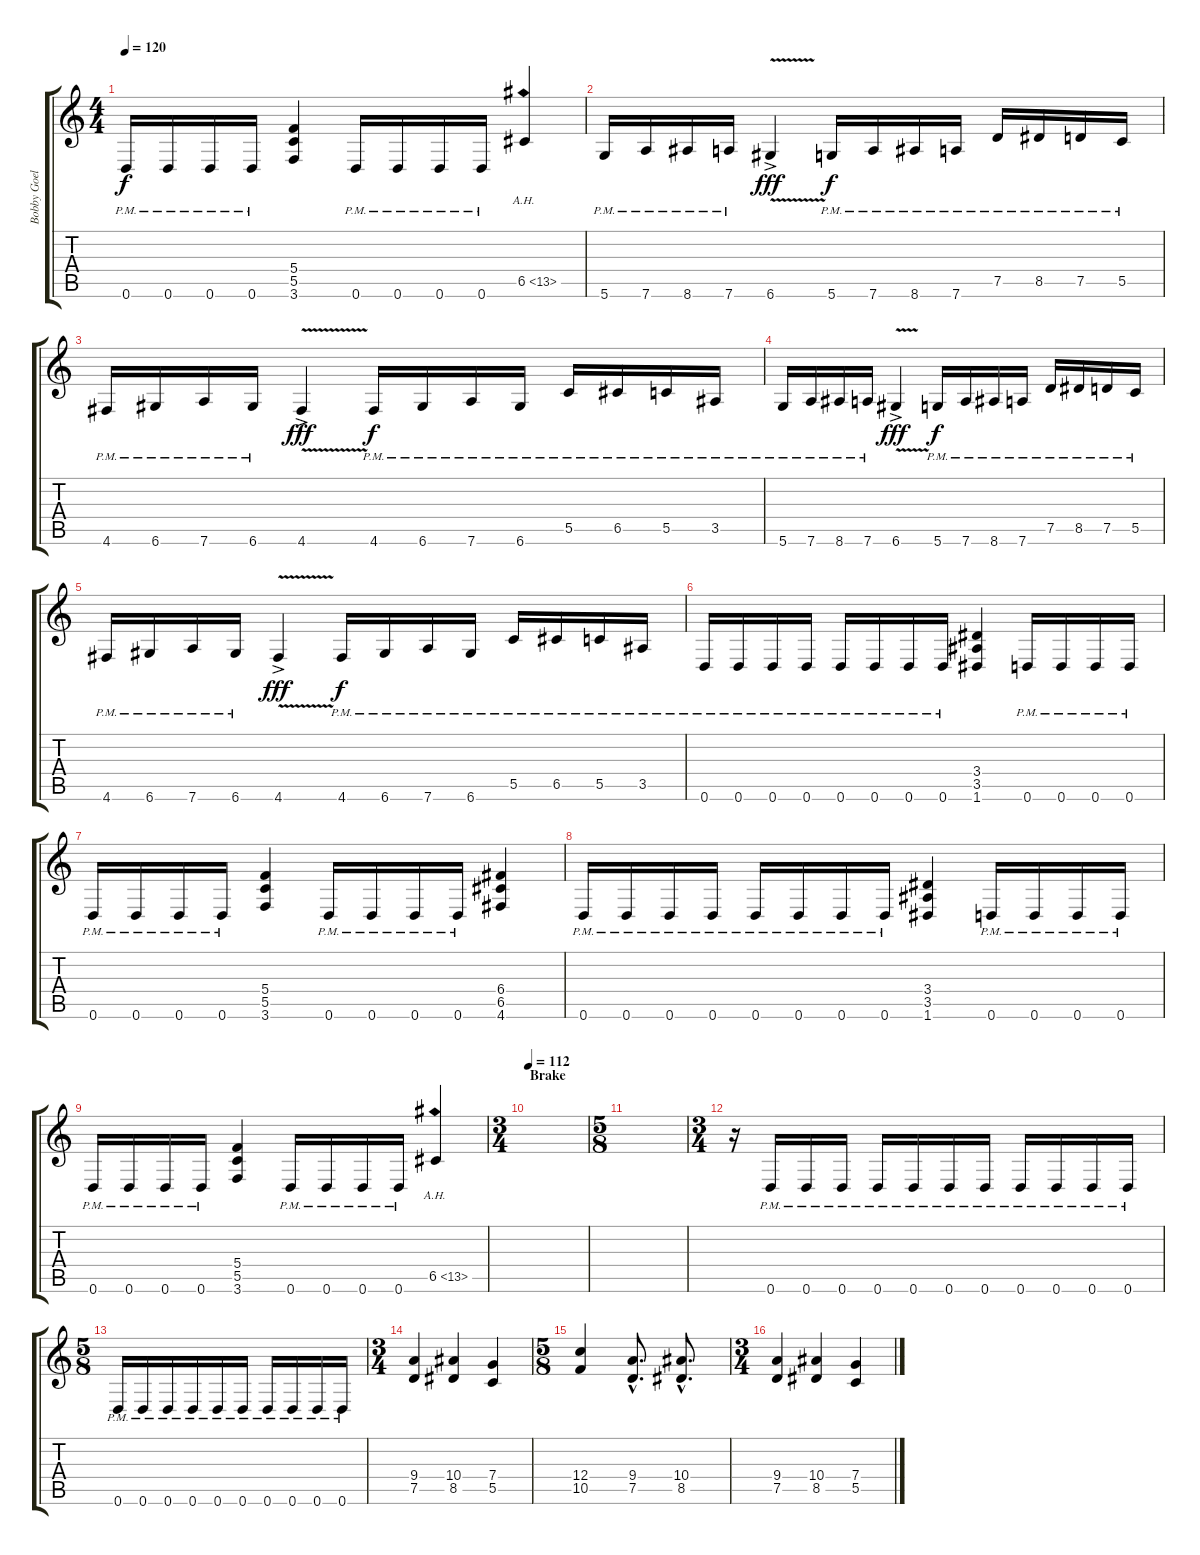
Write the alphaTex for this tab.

\track ("Bobby Goelble" "Bobby Goel") {instrument distortionguitar}
\staff {score tabs}
\tuning (D4 A3 F3 C3 G2 D2) {hide}
\ts (4 4)
\tempo 120
\clef g2
\ks c
0.6{pm}.16{dy f} 0.6{pm}.16 0.6{pm}.16 0.6{pm}.16 (5.4 5.5 3.6).4 0.6{pm}.16 0.6{pm}.16 0.6{pm}.16 0.6{pm}.16 6.5{ah 7}.4 |
5.6{pm}.16 7.6{pm}.16 8.6{pm}.16 7.6{pm}.16 6.6{v ac}.4{dy fff} 5.6{pm}.16{dy f} 7.6{pm}.16 8.6{pm}.16 7.6{pm}.16 7.5{pm}.16 8.5{pm}.16 7.5{pm}.16 5.5{pm}.16 |
4.6{pm}.16 6.6{pm}.16 7.6{pm}.16 6.6{pm}.16 4.6{v ac}.4{dy fff} 4.6{pm}.16{dy f} 6.6{pm}.16 7.6{pm}.16 6.6{pm}.16 5.5{pm}.16 6.5{pm}.16 5.5{pm}.16 3.5{pm}.16 |
5.6{pm}.16 7.6{pm}.16 8.6{pm}.16 7.6{pm}.16 6.6{v ac}.4{dy fff} 5.6{pm}.16{dy f} 7.6{pm}.16 8.6{pm}.16 7.6{pm}.16 7.5{pm}.16 8.5{pm}.16 7.5{pm}.16 5.5{pm}.16 |
4.6{pm}.16 6.6{pm}.16 7.6{pm}.16 6.6{pm}.16 4.6{v ac}.4{dy fff} 4.6{pm}.16{dy f} 6.6{pm}.16 7.6{pm}.16 6.6{pm}.16 5.5{pm}.16 6.5{pm}.16 5.5{pm}.16 3.5{pm}.16 |
0.6{pm}.16 0.6{pm}.16 0.6{pm}.16 0.6{pm}.16 0.6{pm}.16 0.6{pm}.16 0.6{pm}.16 0.6{pm}.16 (3.4 3.5 1.6).4 0.6{pm}.16 0.6{pm}.16 0.6{pm}.16 0.6{pm}.16 |
0.6{pm}.16 0.6{pm}.16 0.6{pm}.16 0.6{pm}.16 (5.4 5.5 3.6).4 0.6{pm}.16 0.6{pm}.16 0.6{pm}.16 0.6{pm}.16 (6.4 6.5 4.6).4 |
0.6{pm}.16 0.6{pm}.16 0.6{pm}.16 0.6{pm}.16 0.6{pm}.16 0.6{pm}.16 0.6{pm}.16 0.6{pm}.16 (3.4 3.5 1.6).4 0.6{pm}.16 0.6{pm}.16 0.6{pm}.16 0.6{pm}.16 |
0.6{pm}.16 0.6{pm}.16 0.6{pm}.16 0.6{pm}.16 (5.4 5.5 3.6).4 0.6{pm}.16 0.6{pm}.16 0.6{pm}.16 0.6{pm}.16 6.5{ah 7}.4 |
\ts (3 4)
\section ("" "Brake")
\tempo 112
|
\ts (5 8)
|
\ts (3 4)
r.16 0.6{pm}.16 0.6{pm}.16 0.6{pm}.16 0.6{pm}.16 0.6{pm}.16 0.6{pm}.16 0.6{pm}.16 0.6{pm}.16 0.6{pm}.16 0.6{pm}.16 0.6{pm}.16 |
\ts (5 8)
0.6{pm}.16 0.6{pm}.16 0.6{pm}.16 0.6{pm}.16 0.6{pm}.16 0.6{pm}.16 0.6{pm}.16 0.6{pm}.16 0.6{pm}.16 0.6{pm}.16 |
\ts (3 4)
(9.4 7.5).4 (10.4 8.5).4 (7.4 5.5).4 |
\ts (5 8)
(12.4 10.5).4 (9.4{hac} 7.5{hac}).8{d} (10.4{hac} 8.5{hac}).8{d} |
\ts (3 4)
(9.4 7.5).4 (10.4 8.5).4 (7.4 5.5).4
